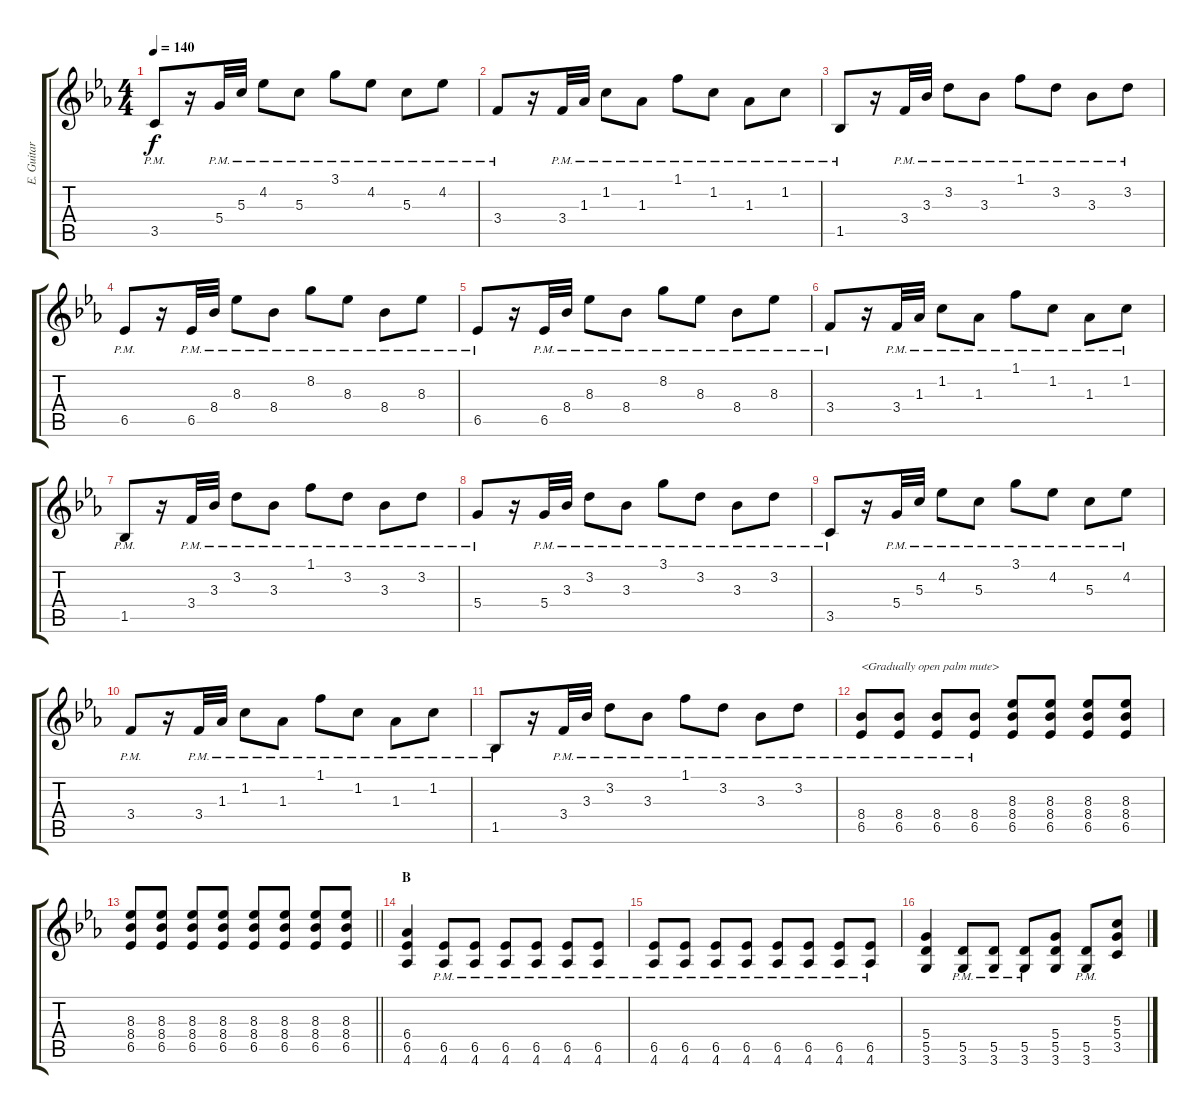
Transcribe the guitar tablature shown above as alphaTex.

\track ("E. Guitar I" "E. Guitar ") {instrument overdrivenguitar}
\staff {score tabs}
\tuning (E4 B3 G3 D3 A2 E2) {hide}
\ts (4 4)
\tempo 140
\clef g2
\ks eb
3.5{pm}.8{dy f} r.16 5.4{pm}.32 5.3{pm}.32 4.2{pm}.8 5.3{pm}.8 3.1{pm}.8 4.2{pm}.8 5.3{pm}.8 4.2{pm}.8 |
3.4{pm}.8 r.16 3.4{pm}.32 1.3{pm}.32 1.2{pm}.8 1.3{pm}.8 1.1{pm}.8 1.2{pm}.8 1.3{pm}.8 1.2{pm}.8 |
1.5{pm}.8 r.16 3.4{pm}.32 3.3{pm}.32 3.2{pm}.8 3.3{pm}.8 1.1{pm}.8 3.2{pm}.8 3.3{pm}.8 3.2{pm}.8 |
6.5{pm}.8 r.16 6.5{pm}.32 8.4{pm}.32 8.3{pm}.8 8.4{pm}.8 8.2{pm}.8 8.3{pm}.8 8.4{pm}.8 8.3{pm}.8 |
6.5{pm}.8 r.16 6.5{pm}.32 8.4{pm}.32 8.3{pm}.8 8.4{pm}.8 8.2{pm}.8 8.3{pm}.8 8.4{pm}.8 8.3{pm}.8 |
3.4{pm}.8 r.16 3.4{pm}.32 1.3{pm}.32 1.2{pm}.8 1.3{pm}.8 1.1{pm}.8 1.2{pm}.8 1.3{pm}.8 1.2{pm}.8 |
1.5{pm}.8 r.16 3.4{pm}.32 3.3{pm}.32 3.2{pm}.8 3.3{pm}.8 1.1{pm}.8 3.2{pm}.8 3.3{pm}.8 3.2{pm}.8 |
5.4{pm}.8 r.16 5.4{pm}.32 3.3{pm}.32 3.2{pm}.8 3.3{pm}.8 3.1{pm}.8 3.2{pm}.8 3.3{pm}.8 3.2{pm}.8 |
3.5{pm}.8 r.16 5.4{pm}.32 5.3{pm}.32 4.2{pm}.8 5.3{pm}.8 3.1{pm}.8 4.2{pm}.8 5.3{pm}.8 4.2{pm}.8 |
3.4{pm}.8 r.16 3.4{pm}.32 1.3{pm}.32 1.2{pm}.8 1.3{pm}.8 1.1{pm}.8 1.2{pm}.8 1.3{pm}.8 1.2{pm}.8 |
1.5{pm}.8 r.16 3.4{pm}.32 3.3{pm}.32 3.2{pm}.8 3.3{pm}.8 1.1{pm}.8 3.2{pm}.8 3.3{pm}.8 3.2{pm}.8 |
(8.4{pm} 6.5{pm}).8{txt "<Gradually open palm mute>"} (8.4{pm} 6.5{pm}).8 (8.4{pm} 6.5{pm}).8 (8.4{pm} 6.5{pm}).8 (8.3 8.4 6.5).8 (8.3 8.4 6.5).8 (8.3 8.4 6.5).8 (8.3 8.4 6.5).8 |
\barLineRight lightlight
(8.3 8.4 6.5).8 (8.3 8.4 6.5).8 (8.3 8.4 6.5).8 (8.3 8.4 6.5).8 (8.3 8.4 6.5).8 (8.3 8.4 6.5).8 (8.3 8.4 6.5).8 (8.3 8.4 6.5).8 |
\section ("" "B")
(6.4 6.5 4.6).4 (6.5{pm} 4.6{pm}).8 (6.5{pm} 4.6{pm}).8 (6.5{pm} 4.6{pm}).8 (6.5{pm} 4.6{pm}).8 (6.5{pm} 4.6{pm}).8 (6.5{pm} 4.6{pm}).8 |
(6.5{pm} 4.6{pm}).8 (6.5{pm} 4.6{pm}).8 (6.5{pm} 4.6{pm}).8 (6.5{pm} 4.6{pm}).8 (6.5{pm} 4.6{pm}).8 (6.5{pm} 4.6{pm}).8 (6.5{pm} 4.6{pm}).8 (6.5{pm} 4.6{pm}).8 |
(5.4 5.5 3.6).4 (5.5{pm} 3.6{pm}).8 (5.5{pm} 3.6{pm}).8 (5.5{pm} 3.6{pm}).8 (5.4 5.5 3.6).8 (5.5{pm} 3.6{pm}).8 (5.3 5.4 3.5).8
